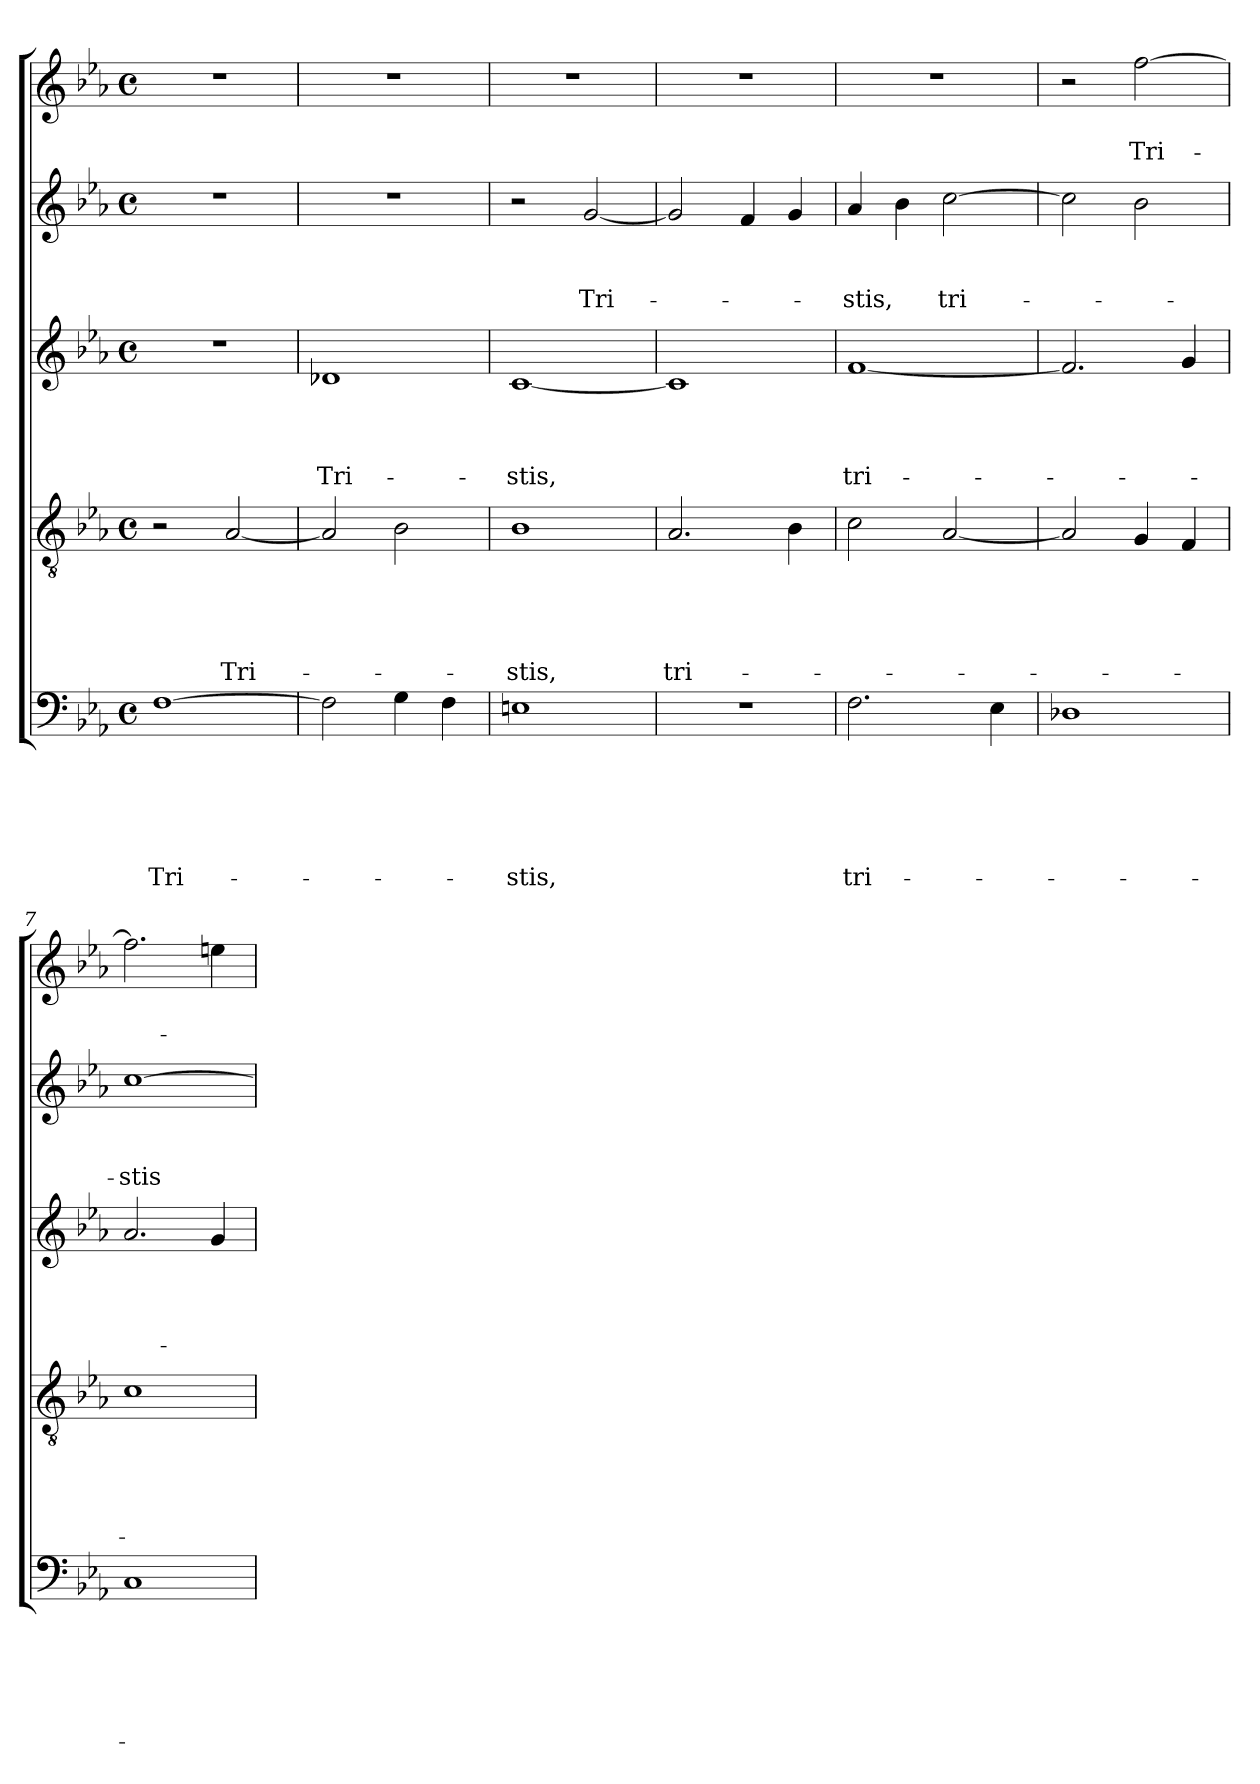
**kern	**text	**text	**text	**text	**text	**text	**kern	**text	**text	**text	**text	**text	**kern	**text	**text	**text	**text	**kern	**text	**text	**text	**kern	**text	**text
*part5	*part5	*part5	*part5	*part5	*part5	*part5	*part4	*part4	*part4	*part4	*part4	*part4	*part3	*part3	*part3	*part3	*part3	*part2	*part2	*part2	*part2	*part1	*part1	*part1
*staff5	*staff5	*staff5	*staff5	*staff5	*staff5	*staff5	*staff4	*staff4	*staff4	*staff4	*staff4	*staff4	*staff3	*staff3	*staff3	*staff3	*staff3	*staff2	*staff2	*staff2	*staff2	*staff1	*staff1	*staff1
*clefF4	*	*	*	*	*	*	*clefGv2	*	*	*	*	*	*clefG2	*	*	*	*	*clefG2	*	*	*	*clefG2	*	*
*k[b-e-a-]	*	*	*	*	*	*	*k[b-e-a-]	*	*	*	*	*	*k[b-e-a-]	*	*	*	*	*k[b-e-a-]	*	*	*	*k[b-e-a-]	*	*
*c:	*	*	*	*	*	*	*c:	*	*	*	*	*	*c:	*	*	*	*	*c:	*	*	*	*c:	*	*
*M4/4	*	*	*	*	*	*	*M4/4	*	*	*	*	*	*M4/4	*	*	*	*	*M4/4	*	*	*	*M4/4	*	*
*met(c)	*	*	*	*	*	*	*met(c)	*	*	*	*	*	*met(c)	*	*	*	*	*met(c)	*	*	*	*met(c)	*	*
=1	=1	=1	=1	=1	=1	=1	=1	=1	=1	=1	=1	=1	=1	=1	=1	=1	=1	=1	=1	=1	=1	=1	=1	=1
!	!	!	!	!	!	!LO:LY:b	!	!	!	!	!	!	!	!	!	!	!	!	!	!	!	!	!	!
[1F	.	.	.	.	.	Tri-	2r	.	.	.	.	.	1r	.	.	.	.	1r	.	.	.	1r	.	.
!	!	!	!	!	!	!	!	!	!	!	!	!LO:LY:b	!	!	!	!	!	!	!	!	!	!	!	!
.	.	.	.	.	.	.	[2A-/	.	.	.	.	Tri-	.	.	.	.	.	.	.	.	.	.	.	.
=2	=2	=2	=2	=2	=2	=2	=2	=2	=2	=2	=2	=2	=2	=2	=2	=2	=2	=2	=2	=2	=2	=2	=2	=2
!	!	!	!	!	!	!	!	!	!	!	!	!	!	!	!	!	!LO:LY:b	!	!	!	!	!	!	!
2F\]	.	.	.	.	.	.	2A-/]	.	.	.	.	.	1d-X	.	.	.	Tri-	1r	.	.	.	1r	.	.
4G\	.	.	.	.	.	.	2B-\	.	.	.	.	.	.	.	.	.	.	.	.	.	.	.	.	.
4F\	.	.	.	.	.	.	.	.	.	.	.	.	.	.	.	.	.	.	.	.	.	.	.	.
=3	=3	=3	=3	=3	=3	=3	=3	=3	=3	=3	=3	=3	=3	=3	=3	=3	=3	=3	=3	=3	=3	=3	=3	=3
!	!	!	!	!	!	!LO:LY:b	!	!	!	!	!	!LO:LY:b	!	!	!	!	!LO:LY:b	!	!	!	!	!	!	!
1En	.	.	.	.	.	-stis,	1B-	.	.	.	.	-stis,	[1c	.	.	.	-stis,	2r	.	.	.	1r	.	.
!	!	!	!	!	!	!	!	!	!	!	!	!	!	!	!	!	!	!	!	!	!LO:LY:b	!	!	!
.	.	.	.	.	.	.	.	.	.	.	.	.	.	.	.	.	.	[2g/	.	.	Tri-	.	.	.
=4	=4	=4	=4	=4	=4	=4	=4	=4	=4	=4	=4	=4	=4	=4	=4	=4	=4	=4	=4	=4	=4	=4	=4	=4
!	!	!	!	!	!	!	!	!	!	!	!	!LO:LY:b	!	!	!	!	!	!	!	!	!	!	!	!
1r	.	.	.	.	.	.	2.A-/	.	.	.	.	tri-	1c]	.	.	.	.	2g/]	.	.	.	1r	.	.
.	.	.	.	.	.	.	.	.	.	.	.	.	.	.	.	.	.	4f/	.	.	.	.	.	.
.	.	.	.	.	.	.	4B-\	.	.	.	.	.	.	.	.	.	.	4g/	.	.	.	.	.	.
=5	=5	=5	=5	=5	=5	=5	=5	=5	=5	=5	=5	=5	=5	=5	=5	=5	=5	=5	=5	=5	=5	=5	=5	=5
!	!	!	!	!	!	!LO:LY:b	!	!	!	!	!	!	!	!	!	!	!LO:LY:b	!	!	!	!LO:LY:b	!	!	!
2.F\	.	.	.	.	.	tri-	2c\	.	.	.	.	.	[1f	.	.	.	tri-	4a-/	.	.	-stis,	1r	.	.
.	.	.	.	.	.	.	.	.	.	.	.	.	.	.	.	.	.	4b-\	.	.	.	.	.	.
!	!	!	!	!	!	!	!	!	!	!	!	!	!	!	!	!	!	!	!	!	!LO:LY:b	!	!	!
.	.	.	.	.	.	.	[2A-/	.	.	.	.	.	.	.	.	.	.	[2cc\	.	.	tri-	.	.	.
4E-\	.	.	.	.	.	.	.	.	.	.	.	.	.	.	.	.	.	.	.	.	.	.	.	.
=6	=6	=6	=6	=6	=6	=6	=6	=6	=6	=6	=6	=6	=6	=6	=6	=6	=6	=6	=6	=6	=6	=6	=6	=6
1D-X	.	.	.	.	.	.	2A-/]	.	.	.	.	.	2.f/]	.	.	.	.	2cc\]	.	.	.	2r	.	.
!	!	!	!	!	!	!	!	!	!	!	!	!	!	!	!	!	!	!	!	!	!	!	!	!LO:LY:b
.	.	.	.	.	.	.	4G/	.	.	.	.	.	.	.	.	.	.	2b-\	.	.	.	[2ff\	.	Tri-
.	.	.	.	.	.	.	4F/	.	.	.	.	.	4g/	.	.	.	.	.	.	.	.	.	.	.
=7	=7	=7	=7	=7	=7	=7	=7	=7	=7	=7	=7	=7	=7	=7	=7	=7	=7	=7	=7	=7	=7	=7	=7	=7
!	!	!	!	!	!	!	!	!	!	!	!	!	!	!	!	!	!	!	!	!	!LO:LY:b	!	!	!
1C	.	.	.	.	.	.	1c	.	.	.	.	.	2.a-/	.	.	.	.	[1cc	.	.	-stis	2.ff\]	.	.
.	.	.	.	.	.	.	.	.	.	.	.	.	4g/	.	.	.	.	.	.	.	.	4een\	.	.
=	=	=	=	=	=	=	=	=	=	=	=	=	=	=	=	=	=	=	=	=	=	=	=	=
*-	*-	*-	*-	*-	*-	*-	*-	*-	*-	*-	*-	*-	*-	*-	*-	*-	*-	*-	*-	*-	*-	*-	*-	*-
